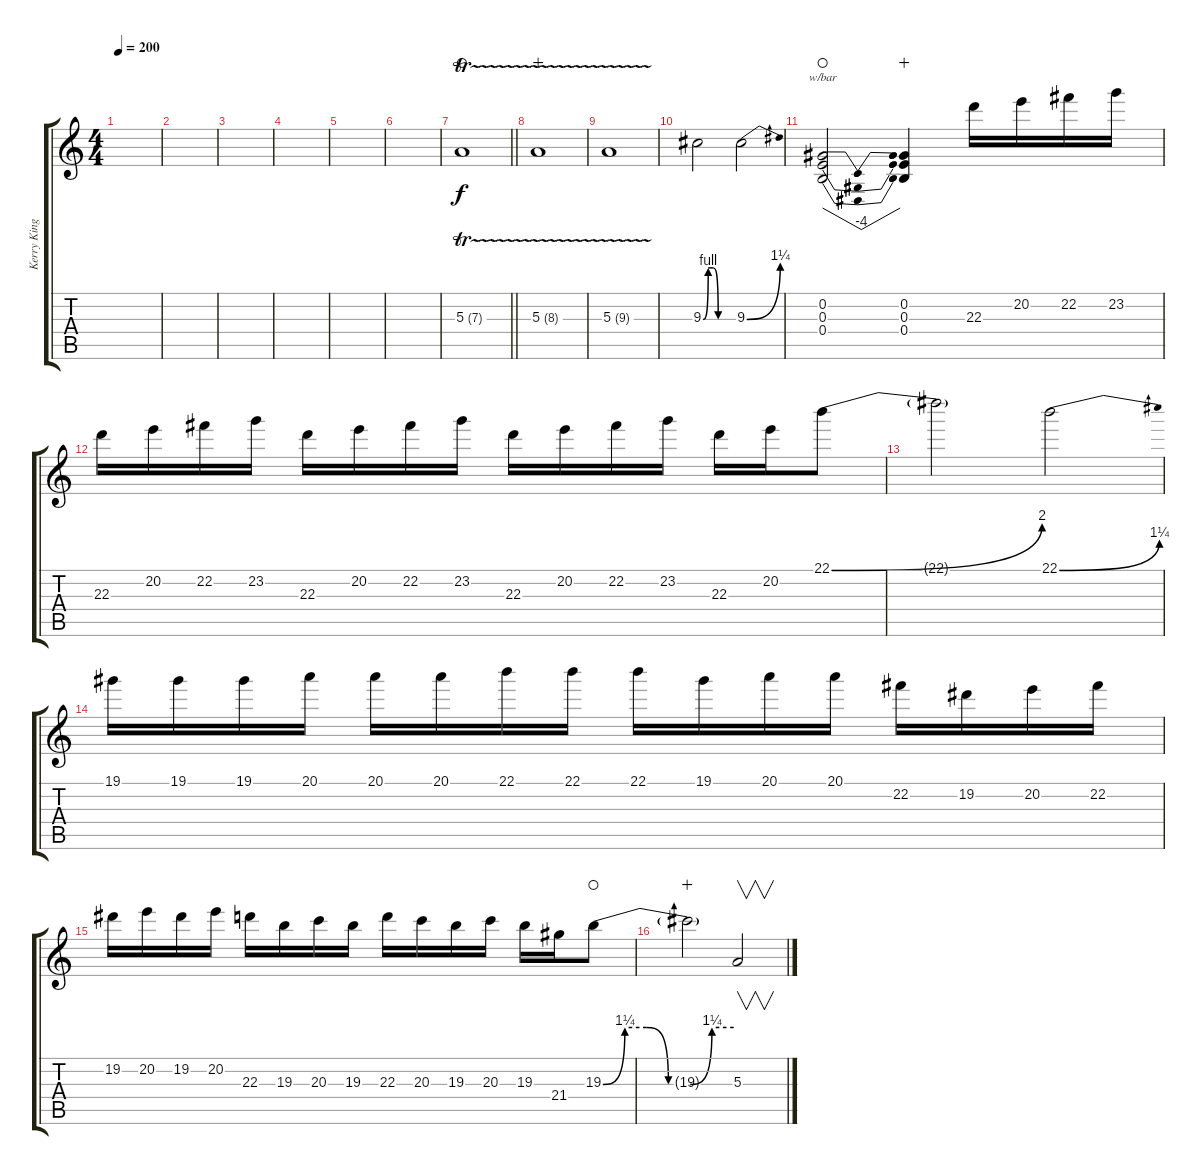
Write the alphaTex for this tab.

\track ("Kerry King" "Kerry King") {instrument overdrivenguitar}
\staff {score tabs}
\tuning (Db4 Ab3 E3 B2 Gb2 Db2) {hide}
\ts (4 4)
\tempo 200
\clef g2
\ks c
|
|
|
|
|
|
\barLineRight lightlight
5.3{tr (7 16)}.1{waho} |
\section ("" "")
5.3{tr (8 16)}.1{wahc} |
5.3{tr (9 16)}.1 |
9.3{be (custom 0 0 10 4 20 4 30 0 60 0)}.2 9.3{be (bend 0 0 60 5)}.2 |
(0.2 0.3 0.4).2{tbe (dip default 0 0 30 -16 60 0) waho} (0.2 0.3 0.4).4{wahc} 22.3.16 20.2.16 22.2.16 23.2.16 |
22.3.16 20.2.16 22.2.16 23.2.16 22.3.16 20.2.16 22.2.16 23.2.16 22.3.16 20.2.16 22.2.16 23.2.16 22.3.16 20.2.16 22.1{be (bend 0 0 60 8)}.8 |
22.1{t}.2 22.1{be (bend 0 0 60 5)}.2 |
19.1.16 19.1.16 19.1.16 20.1.16 20.1.16 20.1.16 22.1.16 22.1.16 22.1.16 19.1.16 20.1.16 20.1.16 22.2.16 19.2.16 20.2.16 22.2.16 |
19.2.16 20.2.16 19.2.16 20.2.16 22.3.16 19.3.16 20.3.16 19.3.16 22.3.16 20.3.16 19.3.16 20.3.16 19.3.16 21.4.16 19.3{be (custom 0 0 10 5 20 5 30 0 40 0 50 5 60 5)}.8{waho} |
19.3{t}.2{wahc} 5.3.2{v}
